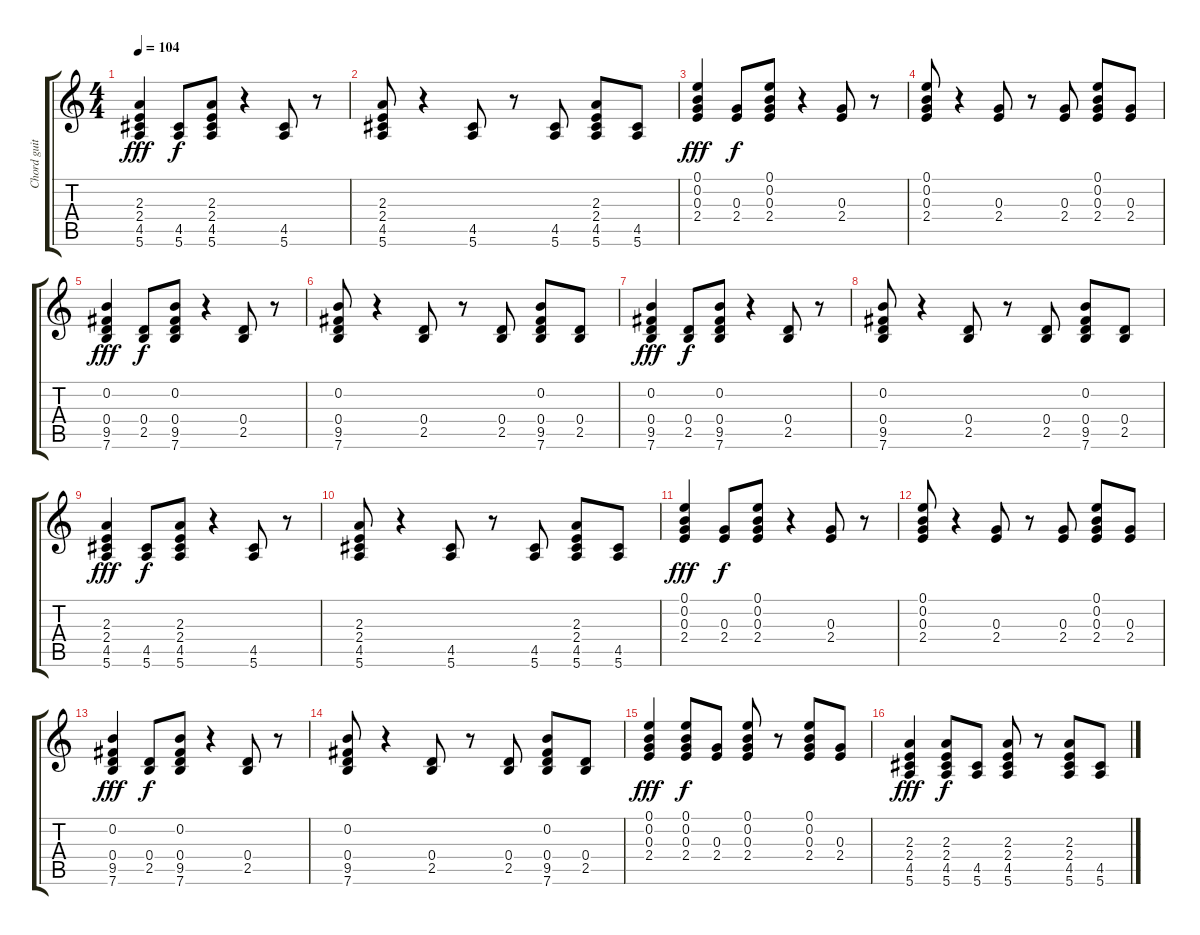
\track ("Chord guitar" "Chord guit") {instrument acousticguitarsteel}
\staff {score tabs}
\tuning (E4 B3 G3 D3 A2 E2) {hide}
\ts (4 4)
\tempo 104
\clef g2
\ks c
(2.3 2.4 4.5 5.6).4{dy fff} (4.5 5.6).8{dy f} (2.3 2.4 4.5 5.6).8 r.4 (4.5 5.6).8 r.8 |
(2.3 2.4 4.5 5.6).8 r.4 (4.5 5.6).8 r.8 (4.5 5.6).8 (2.3 2.4 4.5 5.6).8 (4.5 5.6).8 |
(0.1 0.2 0.3 2.4).4{dy fff} (0.3 2.4).8{dy f} (0.1 0.2 0.3 2.4).8 r.4 (0.3 2.4).8 r.8 |
(0.1 0.2 0.3 2.4).8 r.4 (0.3 2.4).8 r.8 (0.3 2.4).8 (0.1 0.2 0.3 2.4).8 (0.3 2.4).8 |
(0.2 0.4 9.5 7.6).4{dy fff} (0.4 2.5).8{dy f} (0.2 0.4 9.5 7.6).8 r.4 (0.4 2.5).8 r.8 |
(0.2 0.4 9.5 7.6).8 r.4 (0.4 2.5).8 r.8 (0.4 2.5).8 (0.2 0.4 9.5 7.6).8 (0.4 2.5).8 |
(0.2 0.4 9.5 7.6).4{dy fff} (0.4 2.5).8{dy f} (0.2 0.4 9.5 7.6).8 r.4 (0.4 2.5).8 r.8 |
(0.2 0.4 9.5 7.6).8 r.4 (0.4 2.5).8 r.8 (0.4 2.5).8 (0.2 0.4 9.5 7.6).8 (0.4 2.5).8 |
(2.3 2.4 4.5 5.6).4{dy fff} (4.5 5.6).8{dy f} (2.3 2.4 4.5 5.6).8 r.4 (4.5 5.6).8 r.8 |
(2.3 2.4 4.5 5.6).8 r.4 (4.5 5.6).8 r.8 (4.5 5.6).8 (2.3 2.4 4.5 5.6).8 (4.5 5.6).8 |
(0.1 0.2 0.3 2.4).4{dy fff} (0.3 2.4).8{dy f} (0.1 0.2 0.3 2.4).8 r.4 (0.3 2.4).8 r.8 |
(0.1 0.2 0.3 2.4).8 r.4 (0.3 2.4).8 r.8 (0.3 2.4).8 (0.1 0.2 0.3 2.4).8 (0.3 2.4).8 |
(0.2 0.4 9.5 7.6).4{dy fff} (0.4 2.5).8{dy f} (0.2 0.4 9.5 7.6).8 r.4 (0.4 2.5).8 r.8 |
(0.2 0.4 9.5 7.6).8 r.4 (0.4 2.5).8 r.8 (0.4 2.5).8 (0.2 0.4 9.5 7.6).8 (0.4 2.5).8 |
(0.1 0.2 0.3 2.4).4{dy fff} (0.1 0.2 0.3 2.4).8{dy f} (0.3 2.4).8 (0.1 0.2 0.3 2.4).8 r.8 (0.1 0.2 0.3 2.4).8 (0.3 2.4).8 |
(2.3 2.4 4.5 5.6).4{dy fff} (2.3 2.4 4.5 5.6).8{dy f} (4.5 5.6).8 (2.3 2.4 4.5 5.6).8 r.8 (2.3 2.4 4.5 5.6).8 (4.5 5.6).8
